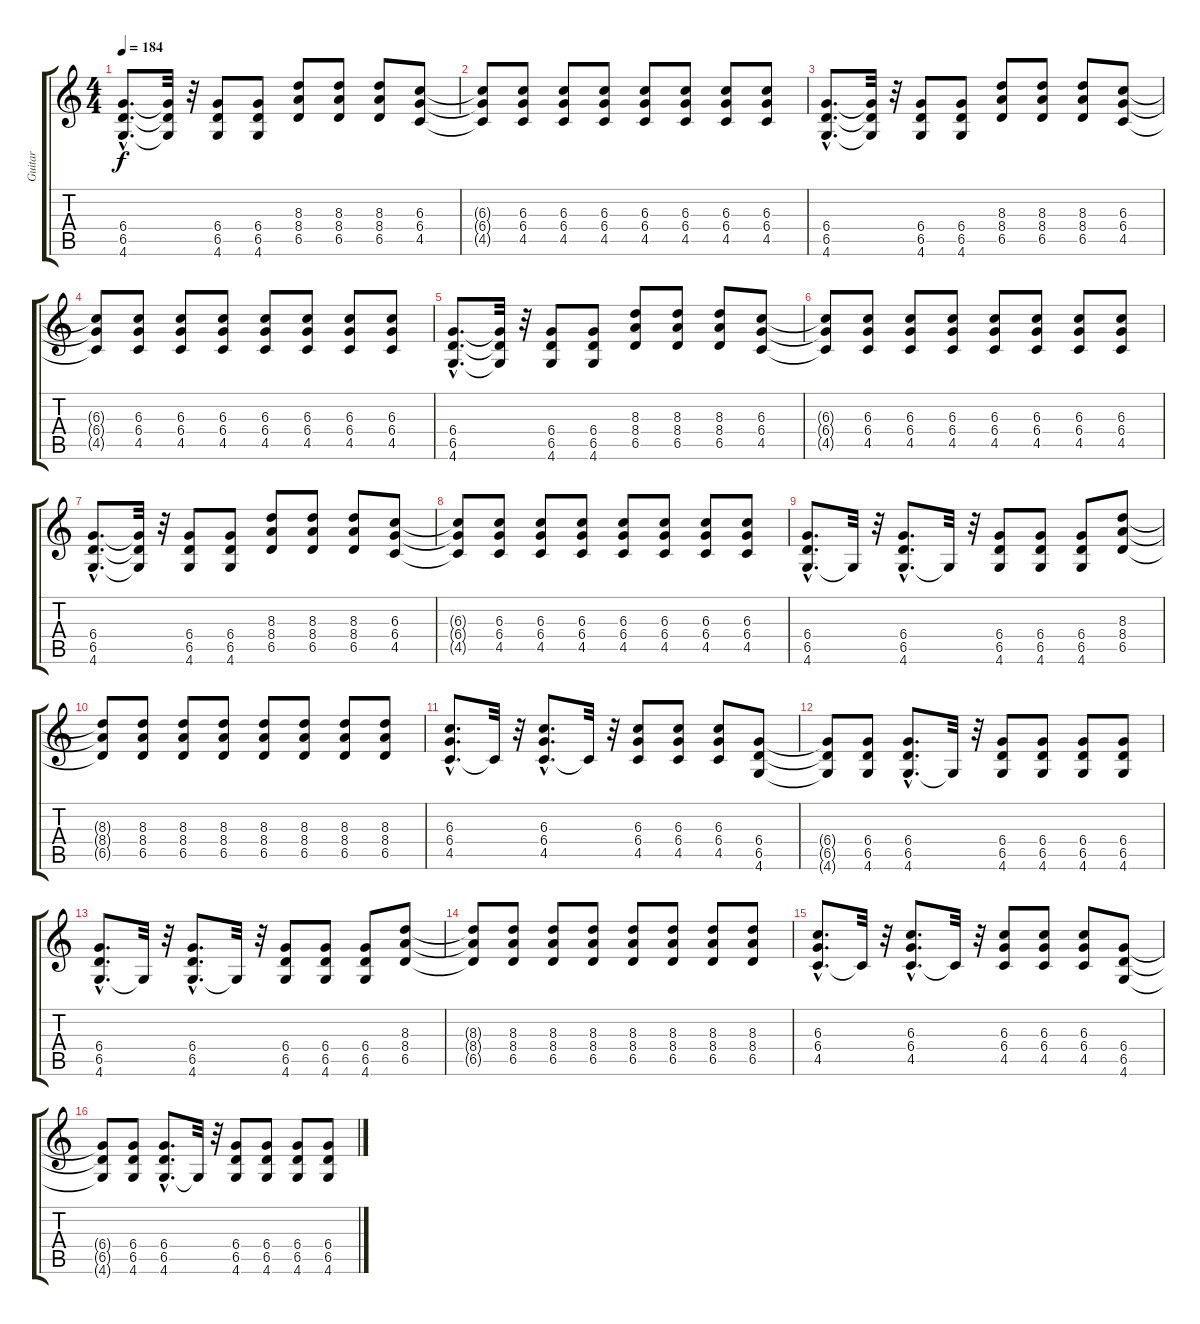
\track ("Guitar " "Guitar ") {instrument distortionguitar}
\staff {score tabs}
\tuning (Eb4 Bb3 Gb3 Db3 Ab2 Eb2) {hide}
\ts (4 4)
\tempo 184
\clef g2
\ks c
(6.4{hac} 6.5{hac} 4.6{hac}).8{d dy f instrument distortionguitar} (6.4{t} 6.5{t} 4.6{t}).32 r.32 (6.4 6.5 4.6).8 (6.4 6.5 4.6).8 (8.3 8.4 6.5).8 (8.3 8.4 6.5).8 (8.3 8.4 6.5).8 (6.3 6.4 4.5).8 |
(6.3{t} 6.4{t} 4.5{t}).8 (6.3 6.4 4.5).8 (6.3 6.4 4.5).8 (6.3 6.4 4.5).8 (6.3 6.4 4.5).8 (6.3 6.4 4.5).8 (6.3 6.4 4.5).8 (6.3 6.4 4.5).8 |
(6.4{hac} 6.5{hac} 4.6{hac}).8{d} (6.4{t} 6.5{t} 4.6{t}).32 r.32 (6.4 6.5 4.6).8 (6.4 6.5 4.6).8 (8.3 8.4 6.5).8 (8.3 8.4 6.5).8 (8.3 8.4 6.5).8 (6.3 6.4 4.5).8 |
(6.3{t} 6.4{t} 4.5{t}).8 (6.3 6.4 4.5).8 (6.3 6.4 4.5).8 (6.3 6.4 4.5).8 (6.3 6.4 4.5).8 (6.3 6.4 4.5).8 (6.3 6.4 4.5).8 (6.3 6.4 4.5).8 |
(6.4{hac} 6.5{hac} 4.6{hac}).8{d} (6.4{t} 6.5{t} 4.6{t}).32 r.32 (6.4 6.5 4.6).8 (6.4 6.5 4.6).8 (8.3 8.4 6.5).8 (8.3 8.4 6.5).8 (8.3 8.4 6.5).8 (6.3 6.4 4.5).8 |
(6.3{t} 6.4{t} 4.5{t}).8 (6.3 6.4 4.5).8 (6.3 6.4 4.5).8 (6.3 6.4 4.5).8 (6.3 6.4 4.5).8 (6.3 6.4 4.5).8 (6.3 6.4 4.5).8 (6.3 6.4 4.5).8 |
(6.4{hac} 6.5{hac} 4.6{hac}).8{d} (6.4{t} 6.5{t} 4.6{t}).32 r.32 (6.4 6.5 4.6).8 (6.4 6.5 4.6).8 (8.3 8.4 6.5).8 (8.3 8.4 6.5).8 (8.3 8.4 6.5).8 (6.3 6.4 4.5).8 |
(6.3{t} 6.4{t} 4.5{t}).8 (6.3 6.4 4.5).8 (6.3 6.4 4.5).8 (6.3 6.4 4.5).8 (6.3 6.4 4.5).8 (6.3 6.4 4.5).8 (6.3 6.4 4.5).8 (6.3 6.4 4.5).8 |
(6.4{hac} 6.5{hac} 4.6{hac}).8{d} 4.6{t}.32 r.32 (6.4{hac} 6.5{hac} 4.6{hac}).8{d} 4.6{t}.32 r.32 (6.4 6.5 4.6).8 (6.4 6.5 4.6).8 (6.4 6.5 4.6).8 (8.3 8.4 6.5).8 |
(8.3{t} 8.4{t} 6.5{t}).8 (8.3 8.4 6.5).8 (8.3 8.4 6.5).8 (8.3 8.4 6.5).8 (8.3 8.4 6.5).8 (8.3 8.4 6.5).8 (8.3 8.4 6.5).8 (8.3 8.4 6.5).8 |
(6.3{hac} 6.4{hac} 4.5{hac}).8{d} 4.5{t}.32 r.32 (6.3{hac} 6.4{hac} 4.5{hac}).8{d} 4.5{t}.32 r.32 (6.3 6.4 4.5).8 (6.3 6.4 4.5).8 (6.3 6.4 4.5).8 (6.4 6.5 4.6).8 |
(6.4{t} 6.5{t} 4.6{t}).8 (6.4 6.5 4.6).8 (6.4{hac} 6.5{hac} 4.6{hac}).8{d} 4.6{t}.32 r.32 (6.4 6.5 4.6).8 (6.4 6.5 4.6).8 (6.4 6.5 4.6).8 (6.4 6.5 4.6).8 |
(6.4{hac} 6.5{hac} 4.6{hac}).8{d} 4.6{t}.32 r.32 (6.4{hac} 6.5{hac} 4.6{hac}).8{d} 4.6{t}.32 r.32 (6.4 6.5 4.6).8 (6.4 6.5 4.6).8 (6.4 6.5 4.6).8 (8.3 8.4 6.5).8 |
(8.3{t} 8.4{t} 6.5{t}).8 (8.3 8.4 6.5).8 (8.3 8.4 6.5).8 (8.3 8.4 6.5).8 (8.3 8.4 6.5).8 (8.3 8.4 6.5).8 (8.3 8.4 6.5).8 (8.3 8.4 6.5).8 |
(6.3{hac} 6.4{hac} 4.5{hac}).8{d} 4.5{t}.32 r.32 (6.3{hac} 6.4{hac} 4.5{hac}).8{d} 4.5{t}.32 r.32 (6.3 6.4 4.5).8 (6.3 6.4 4.5).8 (6.3 6.4 4.5).8 (6.4 6.5 4.6).8 |
(6.4{t} 6.5{t} 4.6{t}).8 (6.4 6.5 4.6).8 (6.4{hac} 6.5{hac} 4.6{hac}).8{d} 4.6{t}.32 r.32 (6.4 6.5 4.6).8 (6.4 6.5 4.6).8 (6.4 6.5 4.6).8 (6.4 6.5 4.6).8
